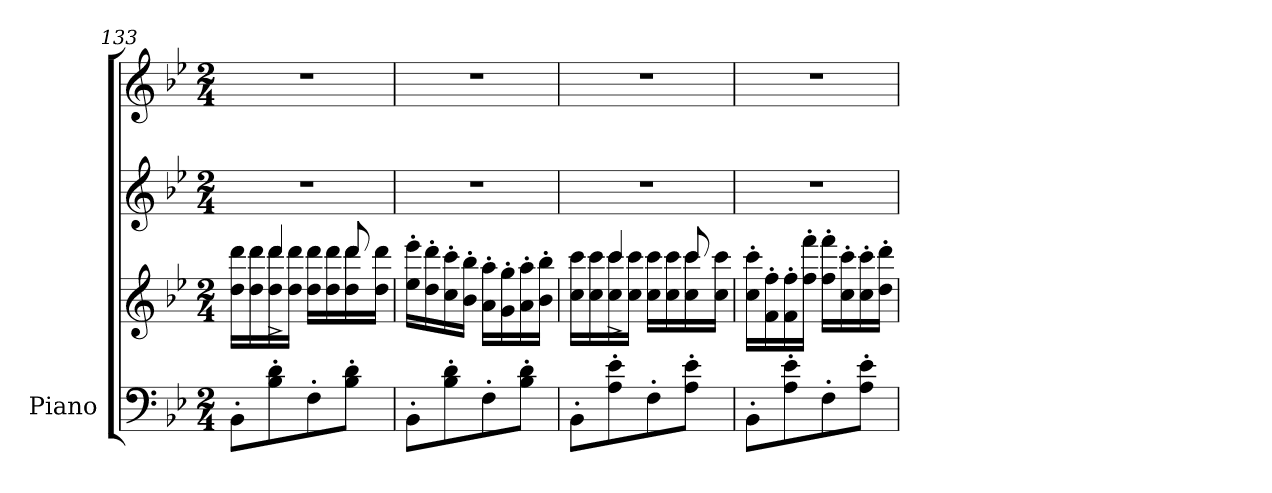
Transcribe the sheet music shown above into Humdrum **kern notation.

**kern	**kern	**kern	**kern
*part1	*part1	*part1	*part1
*staff4	*staff3	*staff2	*staff1
*I"Piano	*	*	*
*I'Pno.	*	*	*
*clefF4	*clefG2	*clefG2	*clefG2
*k[b-e-]	*k[b-e-]	*k[b-e-]	*k[b-e-]
*M2/4	*M2/4	*M2/4	*M2/4
=133	=133	=133	=133
*	*^	*	*
8BB-'\L	16dd\ 16ddd\LL	8ryy	2r	2r
.	16dd\ 16ddd\	.	.	.
8B-\' 8d\'	16dd\ 16ddd\	4ddd^/	.	.
.	16dd\ 16ddd\JJ	.	.	.
8F'\	16dd\ 16ddd\LL	.	.	.
.	16dd\ 16ddd\	.	.	.
8B-\' 8d\'J	16dd\ 16ddd\	8ddd/	.	.
.	16dd\ 16ddd\JJ	.	.	.
*	*v	*v	*	*
=134	=134	=134	=134
8BB-'\L	16ee-\' 16eee-\'LL	2r	2r
.	16dd\' 16ddd\'	.	.
8B-\' 8d\'	16cc\' 16ccc\'	.	.
.	16b-\' 16bb-\'JJ	.	.
8F'\	16a\' 16aa\'LL	.	.
.	16g\' 16gg\'	.	.
8B-\' 8d\'J	16a\' 16aa\'	.	.
.	16b-\' 16bb-\'JJ	.	.
!!LO:LB:g=z
=135	=135	=135	=135
*	*^	*	*
8BB-'\L	16cc\ 16ccc\LL	8ryy	2r	2r
.	16cc\ 16ccc\	.	.	.
8A\' 8e-\'	16cc\ 16ccc\	4ccc^/	.	.
.	16cc\ 16ccc\JJ	.	.	.
8F'\	16cc\ 16ccc\LL	.	.	.
.	16cc\ 16ccc\	.	.	.
8A\' 8e-\'J	16cc\ 16ccc\	8ccc/	.	.
.	16cc\ 16ccc\JJ	.	.	.
*	*v	*v	*	*
=136	=136	=136	=136
8BB-'\L	16cc\' 16ccc\'LL	2r	2r
.	16f\' 16ff\'	.	.
8A\' 8e-\'	16f\' 16ff\'	.	.
.	16ff\' 16fff\'JJ	.	.
8F'\	16ff\' 16fff\'LL	.	.
.	16cc\' 16ccc\'	.	.
8A\' 8e-\'J	16cc\' 16ccc\'	.	.
.	16dd\' 16ddd\'JJ	.	.
=	=	=	=
*-	*-	*-	*-
